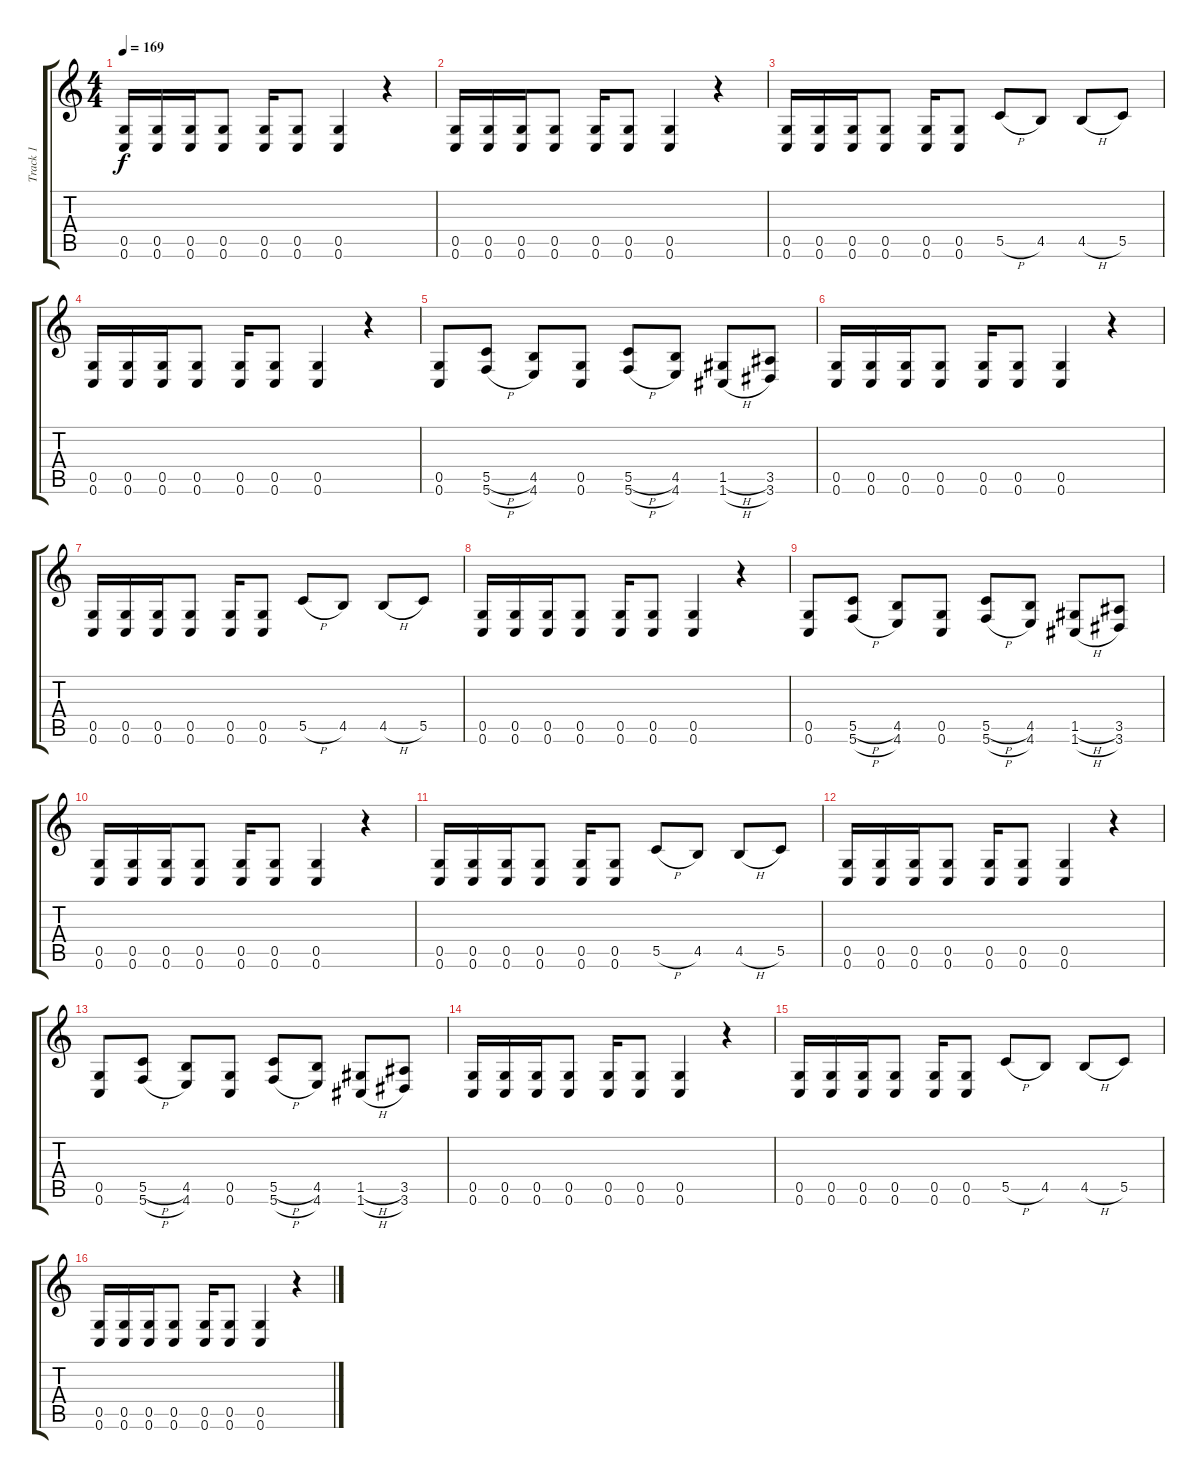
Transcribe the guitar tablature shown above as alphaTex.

\track ("Track 1" "Track 1") {instrument distortionguitar}
\staff {score tabs}
\tuning (D4 A3 F3 C3 G2 C2) {hide}
\ts (4 4)
\tempo 169
\clef g2
\ks c
(0.5 0.6).16{dy f} (0.5 0.6).16 (0.5 0.6).16 (0.5 0.6).8 (0.5 0.6).16 (0.5 0.6).8 (0.5 0.6).4 r.4 |
(0.5 0.6).16 (0.5 0.6).16 (0.5 0.6).16 (0.5 0.6).8 (0.5 0.6).16 (0.5 0.6).8 (0.5 0.6).4 r.4 |
(0.5 0.6).16 (0.5 0.6).16 (0.5 0.6).16 (0.5 0.6).8 (0.5 0.6).16 (0.5 0.6).8 5.5{h}.8 4.5.8 4.5{h}.8 5.5.8 |
(0.5 0.6).16 (0.5 0.6).16 (0.5 0.6).16 (0.5 0.6).8 (0.5 0.6).16 (0.5 0.6).8 (0.5 0.6).4 r.4 |
(0.5 0.6).8 (5.5{h} 5.6{h}).8 (4.5 4.6).8 (0.5 0.6).8 (5.5{h} 5.6{h}).8 (4.5 4.6).8 (1.5{h} 1.6{h}).8 (3.5 3.6).8 |
(0.5 0.6).16 (0.5 0.6).16 (0.5 0.6).16 (0.5 0.6).8 (0.5 0.6).16 (0.5 0.6).8 (0.5 0.6).4 r.4 |
(0.5 0.6).16 (0.5 0.6).16 (0.5 0.6).16 (0.5 0.6).8 (0.5 0.6).16 (0.5 0.6).8 5.5{h}.8 4.5.8 4.5{h}.8 5.5.8 |
(0.5 0.6).16 (0.5 0.6).16 (0.5 0.6).16 (0.5 0.6).8 (0.5 0.6).16 (0.5 0.6).8 (0.5 0.6).4 r.4 |
(0.5 0.6).8 (5.5{h} 5.6{h}).8 (4.5 4.6).8 (0.5 0.6).8 (5.5{h} 5.6{h}).8 (4.5 4.6).8 (1.5{h} 1.6{h}).8 (3.5 3.6).8 |
(0.5 0.6).16 (0.5 0.6).16 (0.5 0.6).16 (0.5 0.6).8 (0.5 0.6).16 (0.5 0.6).8 (0.5 0.6).4 r.4 |
(0.5 0.6).16 (0.5 0.6).16 (0.5 0.6).16 (0.5 0.6).8 (0.5 0.6).16 (0.5 0.6).8 5.5{h}.8 4.5.8 4.5{h}.8 5.5.8 |
(0.5 0.6).16 (0.5 0.6).16 (0.5 0.6).16 (0.5 0.6).8 (0.5 0.6).16 (0.5 0.6).8 (0.5 0.6).4 r.4 |
(0.5 0.6).8 (5.5{h} 5.6{h}).8 (4.5 4.6).8 (0.5 0.6).8 (5.5{h} 5.6{h}).8 (4.5 4.6).8 (1.5{h} 1.6{h}).8 (3.5 3.6).8 |
(0.5 0.6).16 (0.5 0.6).16 (0.5 0.6).16 (0.5 0.6).8 (0.5 0.6).16 (0.5 0.6).8 (0.5 0.6).4 r.4 |
(0.5 0.6).16 (0.5 0.6).16 (0.5 0.6).16 (0.5 0.6).8 (0.5 0.6).16 (0.5 0.6).8 5.5{h}.8 4.5.8 4.5{h}.8 5.5.8 |
(0.5 0.6).16 (0.5 0.6).16 (0.5 0.6).16 (0.5 0.6).8 (0.5 0.6).16 (0.5 0.6).8 (0.5 0.6).4 r.4
